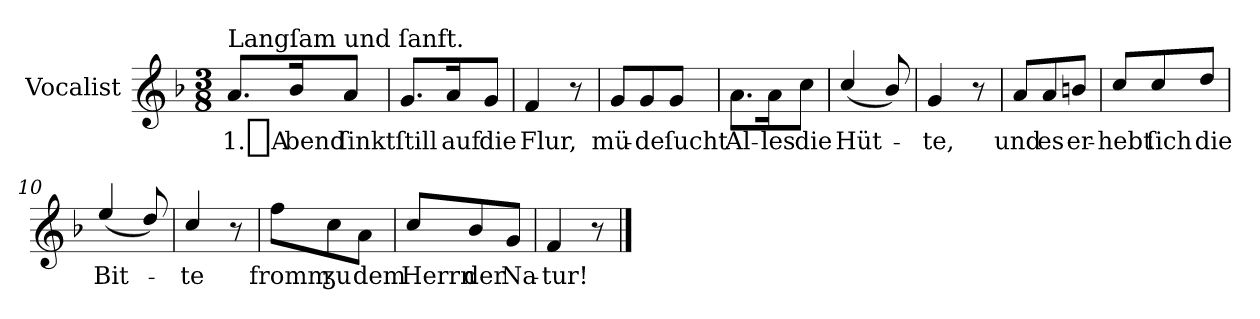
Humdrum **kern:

**kern	**text
*part1	*part1
*staff1	*staff1
*I"Vocalist	*
*clefG2	*
*k[b-]	*
*F:	*
*M3/8	*
=1	=1
!LO:TX:a:t=Langſam und ſanft.	!
8.a/L	1._A-
16b-/K	-bend
8a/J	ſinkt
=2	=2
8.g/L	ſtill
16a/K	auf
8g/J	die
=3	=3
4f	Flur,
8r	.
=4	=4
8g/L	mü-
8g/	-de
8g/J	ſucht
=5	=5
8.a\L	Al-
16a\K	-les
8cc\J	die
=6	=6
(>4cc/	Hüt-
8b-/)	.
=7	=7
4g	-te,
8r	.
=8	=8
8a/L	und
8a/	es
8bn/J	er-
=9	=9
8cc/L	-hebt
8cc/	ſich
8dd/J	die
=10	=10
(>4ee/	Bit-
8dd/)	.
=11	=11
4cc/	-te
8r	.
=12	=12
8ff\L	fromm
8cc\	ʒu
8a\J	dem
=13	=13
8cc/L	Herrn
8b-/	der
8g/J	Na-
=14	=14
4f	-tur!
8r	.
==	==
*-	*-
